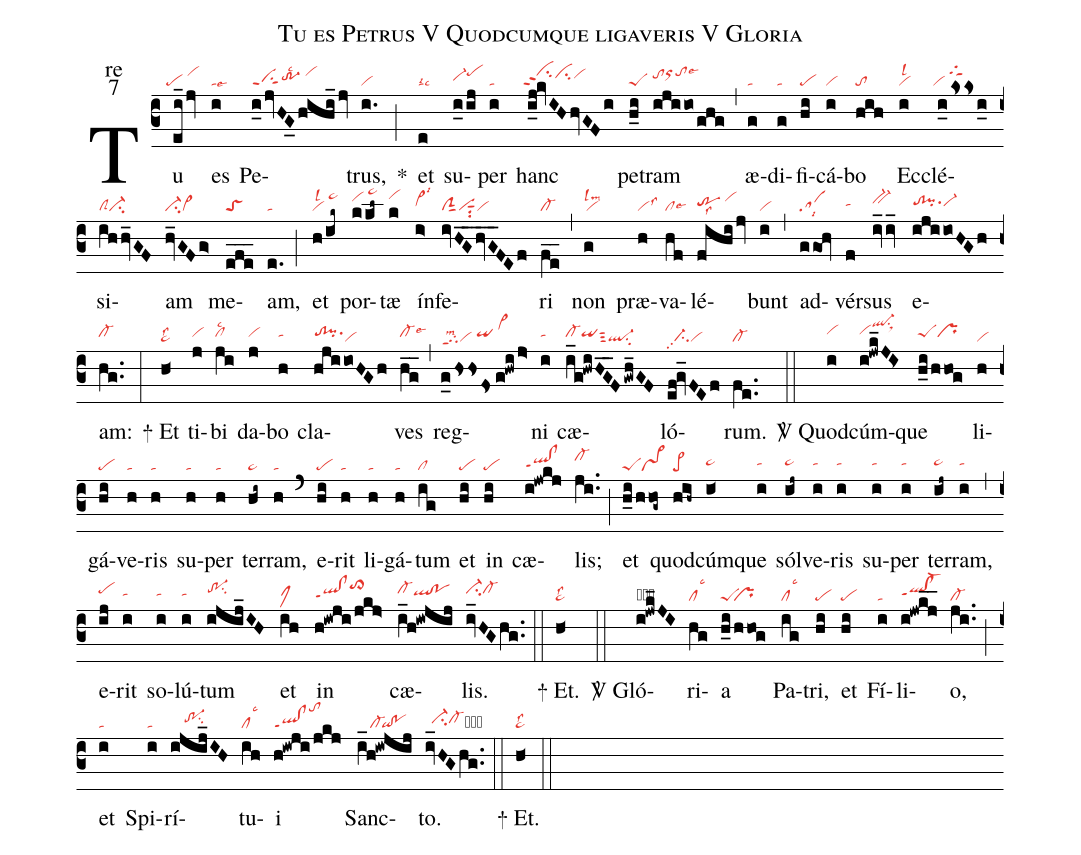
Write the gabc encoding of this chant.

name:Tu es Petrus V Quodcumque ligaveris V Gloria;
office-part:re;
mode:7;
nabc-lines:1;
%%
(c3) Tu(ei_/jv|``pe/vihj) es(i|talse6) Pe(i_0jvHG_0hihi_jv|vippt1su1sut1tr-3hhlsc2/vihj)trus,(i.|vi) <sp>*</sp>(;)
et(e|talsi2lsc3) su(i_0ij|vi-hhpehj)per(i|ta) hanc(i_j!kvIHhvGFi|`cihjppt2cihivihi) pe(h_i|peS)tram(ijiio/ghg|tohiorhjtohjlse6) (,)
æ(g|ta)di(g|ta)fi(hi|pe)cá(i|vi)bo(hih|to) Ec(i|vilsl2)clé(i_0kssi_0|`vi/tgShk)si(ihhv_GF|clSci-)am(hv_GFg>|ci-vi>) me(efe___|toS)am,(e.|ta) (;)
et(h/ik~|vilsl2/pe~hk) por(kkl~|vihj/pe~hm)tæ(k|vihk)
ín(i>|vi>hhlsi3)fe(ivHG__hv_G_FEf|clSsut1visut1su2vi)ri(fe__|cl-) (,)
non(g|vilslm2) præ(h|vilss3)va(hf|cllse6)lé(fihijv|trhhlss8/vihj)bunt(i|vi) (,) ad(ggoh|salsi8)vér(f|tahh)sus(iv_iv_|bv-hi) e(ijiioHGh|tohh!pihhsu1vi-hh)am:(hg..|cl-hh) (:)

<sp>+</sp> Et(h<|pe~lss2) ti(j|vihh)bi(ji|clhhlsc2) da(j|vihh)bo(h|tahh) cla(hjiioHGh|tohh!pihhsu1vi)ves(hg__|cl-hhlse6) (,) reg(g_0hssfs//g!hwi/j>|tgppt1lsm2vi/qihh/vi>hk)ni(i|tahh) cæ(i_g!hwiHG__F/gwh_GF|cl-hhqihhsut3ql-su2)ló(ef!gv_FEf|//ci-pp2vi)rum.(fe..|cl-) (::)

<sp>V/</sp> Quod(i|vihi)cúm(i!jwk_JI>|vihiql-hlsu1sux1)que(h_i/hhog|peShhprhh) li(h|vi)gá(hi|pe)ve(h|ta)ris(h|ta) su(h|ta)per(h|ta) ter(hi~|pe~)ram,(h|ta) (`) e(hi|pe)rit(h|ta) li(h|ta)gá(h|ta)tum(ig|cl) et(hi|pe) in(hi|pe) cæ(i!jwkj|qlhg!clhgppt1)lis;(ji..|cl-hj) (;) et(h_i/hhog~|peSvs>) quod(hih~|pe>)cúm(i<|pe~hh)que(i|tahh) sól(ij~|pe~hh)ve(i|tahh)ris(i|tahh) su(i|tahh)per(i|tahh) ter(ij~|pe~hh)ram,(i|tahh) (,) e(ij|pehi)rit(i|tahh) so(i|tahh)lú(i|tahh)tum(ijij_IH|tr-1hisu2) et(ih|clMhh) in(h!iwji/jkj>|qlhg!clhgppt1to>hk) cæ(i_h!iwjij|cl-hiqlhh!pohh)lis.(iv_HGhg..|ci-hicl-hi) (::)

<sp>+</sp> Et.(h<|pe~lss2) (::)

<sp>V/</sp> Gló(i!jwk_JI|obql-hjppt1su2)ri(hg|cllsc3)a(h_i/hhog|peS``pr) Pa(ig|cllsc3)tri,(hi|pe) et(hi|pe) Fí(i|ta)li(i!jwkj__|qlhh!cl-hhppt1)o,(ji..|cl-) (;) et(i|ta) Spi(i|ta)rí(ijij_IH|////tr-1hhsu2)tu(ih|cllsc3)i(h!iwji/jkj|ql!clppt1tohm) Sanc(i_h!iwjij|////cl-`qi!po)to.(iv_HGhg..|//ci-hhcl-hhcb) (::)

<sp>+</sp> Et.(h<|pe~lss2) (::)
